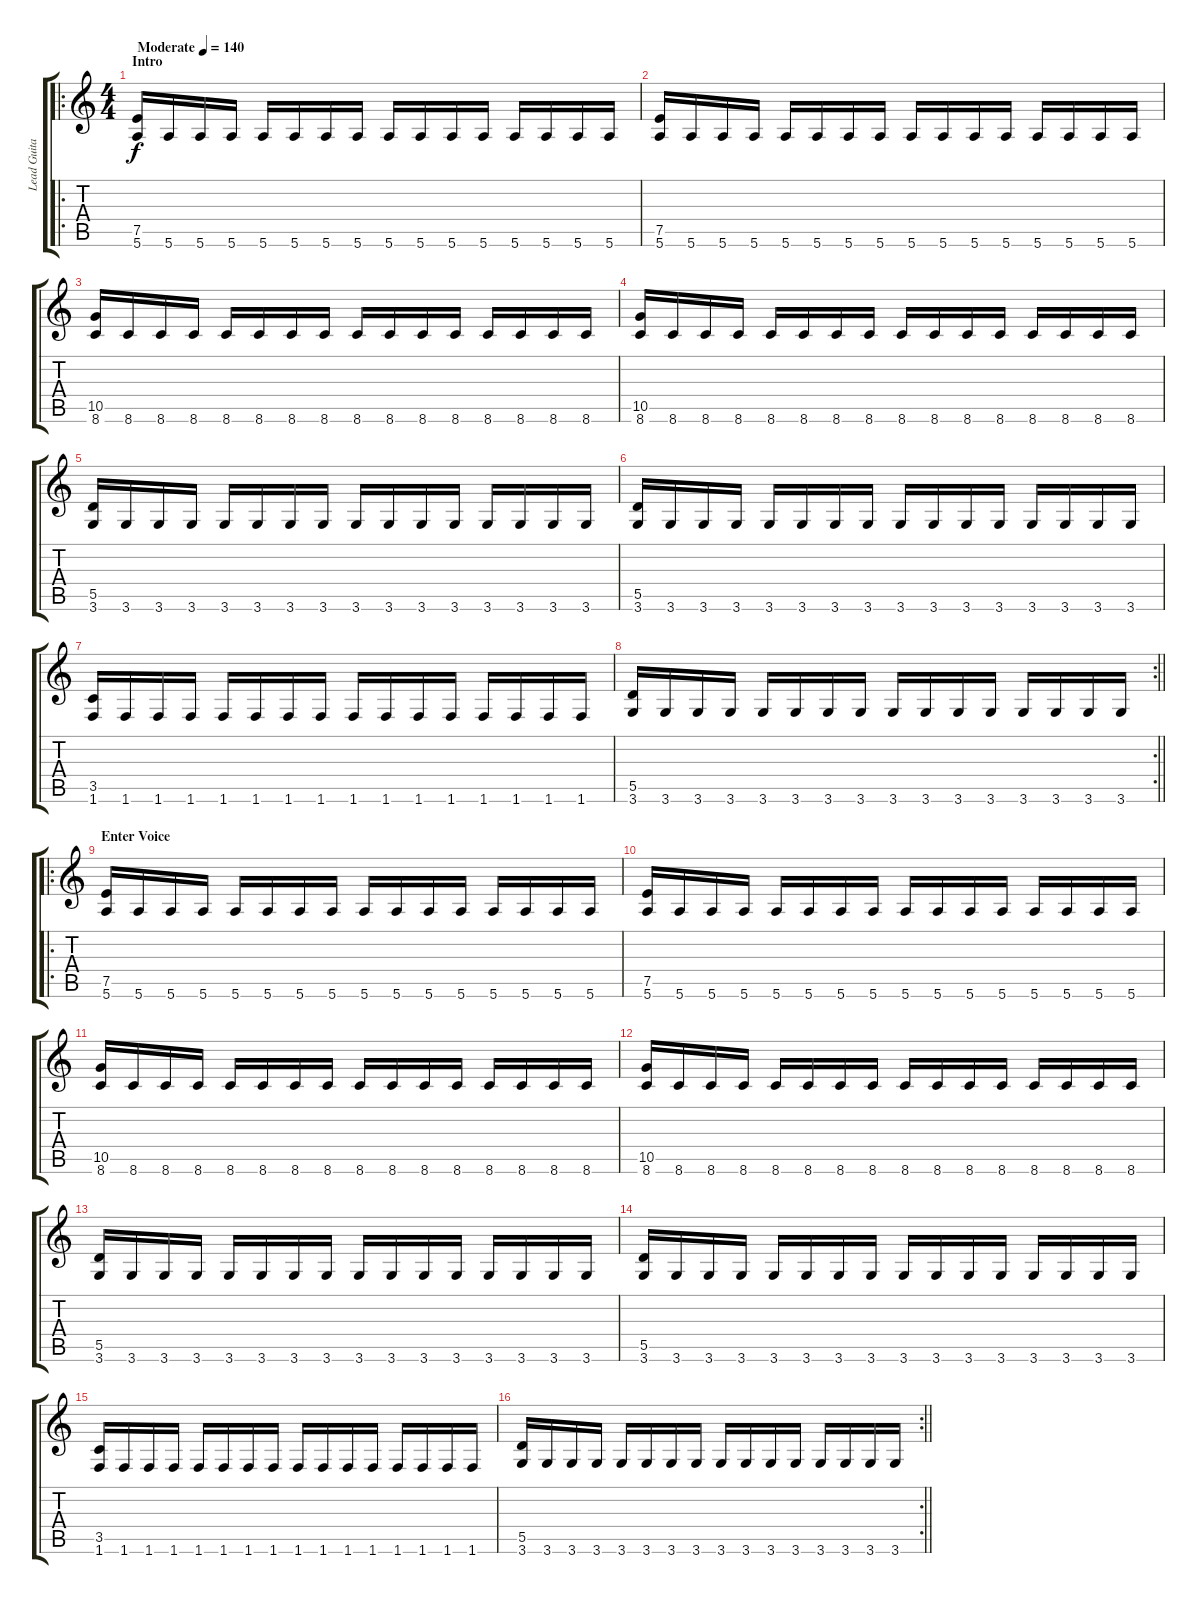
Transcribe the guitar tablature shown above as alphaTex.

\track ("Lead Guitar" "Lead Guita") {instrument distortionguitar}
\staff {score tabs}
\tuning (E4 B3 G3 D3 A2 E2) {hide}
\ro
\ts (4 4)
\section ("" "Intro")
\tempo (140 "Moderate")
\clef g2
\ks c
(7.5 5.6).16{dy f instrument distortionguitar} 5.6.16 5.6.16 5.6.16 5.6.16 5.6.16 5.6.16 5.6.16 5.6.16 5.6.16 5.6.16 5.6.16 5.6.16 5.6.16 5.6.16 5.6.16 |
(7.5 5.6).16 5.6.16 5.6.16 5.6.16 5.6.16 5.6.16 5.6.16 5.6.16 5.6.16 5.6.16 5.6.16 5.6.16 5.6.16 5.6.16 5.6.16 5.6.16 |
(10.5 8.6).16 8.6.16 8.6.16 8.6.16 8.6.16 8.6.16 8.6.16 8.6.16 8.6.16 8.6.16 8.6.16 8.6.16 8.6.16 8.6.16 8.6.16 8.6.16 |
(10.5 8.6).16 8.6.16 8.6.16 8.6.16 8.6.16 8.6.16 8.6.16 8.6.16 8.6.16 8.6.16 8.6.16 8.6.16 8.6.16 8.6.16 8.6.16 8.6.16 |
(5.5 3.6).16 3.6.16 3.6.16 3.6.16 3.6.16 3.6.16 3.6.16 3.6.16 3.6.16 3.6.16 3.6.16 3.6.16 3.6.16 3.6.16 3.6.16 3.6.16 |
(5.5 3.6).16 3.6.16 3.6.16 3.6.16 3.6.16 3.6.16 3.6.16 3.6.16 3.6.16 3.6.16 3.6.16 3.6.16 3.6.16 3.6.16 3.6.16 3.6.16 |
(3.5 1.6).16 1.6.16 1.6.16 1.6.16 1.6.16 1.6.16 1.6.16 1.6.16 1.6.16 1.6.16 1.6.16 1.6.16 1.6.16 1.6.16 1.6.16 1.6.16 |
\rc 2
\barLineRight lightlight
(5.5 3.6).16 3.6.16 3.6.16 3.6.16 3.6.16 3.6.16 3.6.16 3.6.16 3.6.16 3.6.16 3.6.16 3.6.16 3.6.16 3.6.16 3.6.16 3.6.16 |
\ro
\section ("" "Enter Voice")
(7.5 5.6).16 5.6.16 5.6.16 5.6.16 5.6.16 5.6.16 5.6.16 5.6.16 5.6.16 5.6.16 5.6.16 5.6.16 5.6.16 5.6.16 5.6.16 5.6.16 |
(7.5 5.6).16 5.6.16 5.6.16 5.6.16 5.6.16 5.6.16 5.6.16 5.6.16 5.6.16 5.6.16 5.6.16 5.6.16 5.6.16 5.6.16 5.6.16 5.6.16 |
(10.5 8.6).16 8.6.16 8.6.16 8.6.16 8.6.16 8.6.16 8.6.16 8.6.16 8.6.16 8.6.16 8.6.16 8.6.16 8.6.16 8.6.16 8.6.16 8.6.16 |
(10.5 8.6).16 8.6.16 8.6.16 8.6.16 8.6.16 8.6.16 8.6.16 8.6.16 8.6.16 8.6.16 8.6.16 8.6.16 8.6.16 8.6.16 8.6.16 8.6.16 |
(5.5 3.6).16 3.6.16 3.6.16 3.6.16 3.6.16 3.6.16 3.6.16 3.6.16 3.6.16 3.6.16 3.6.16 3.6.16 3.6.16 3.6.16 3.6.16 3.6.16 |
(5.5 3.6).16 3.6.16 3.6.16 3.6.16 3.6.16 3.6.16 3.6.16 3.6.16 3.6.16 3.6.16 3.6.16 3.6.16 3.6.16 3.6.16 3.6.16 3.6.16 |
(3.5 1.6).16 1.6.16 1.6.16 1.6.16 1.6.16 1.6.16 1.6.16 1.6.16 1.6.16 1.6.16 1.6.16 1.6.16 1.6.16 1.6.16 1.6.16 1.6.16 |
\rc 2
\barLineRight lightlight
(5.5 3.6).16 3.6.16 3.6.16 3.6.16 3.6.16 3.6.16 3.6.16 3.6.16 3.6.16 3.6.16 3.6.16 3.6.16 3.6.16 3.6.16 3.6.16 3.6.16
